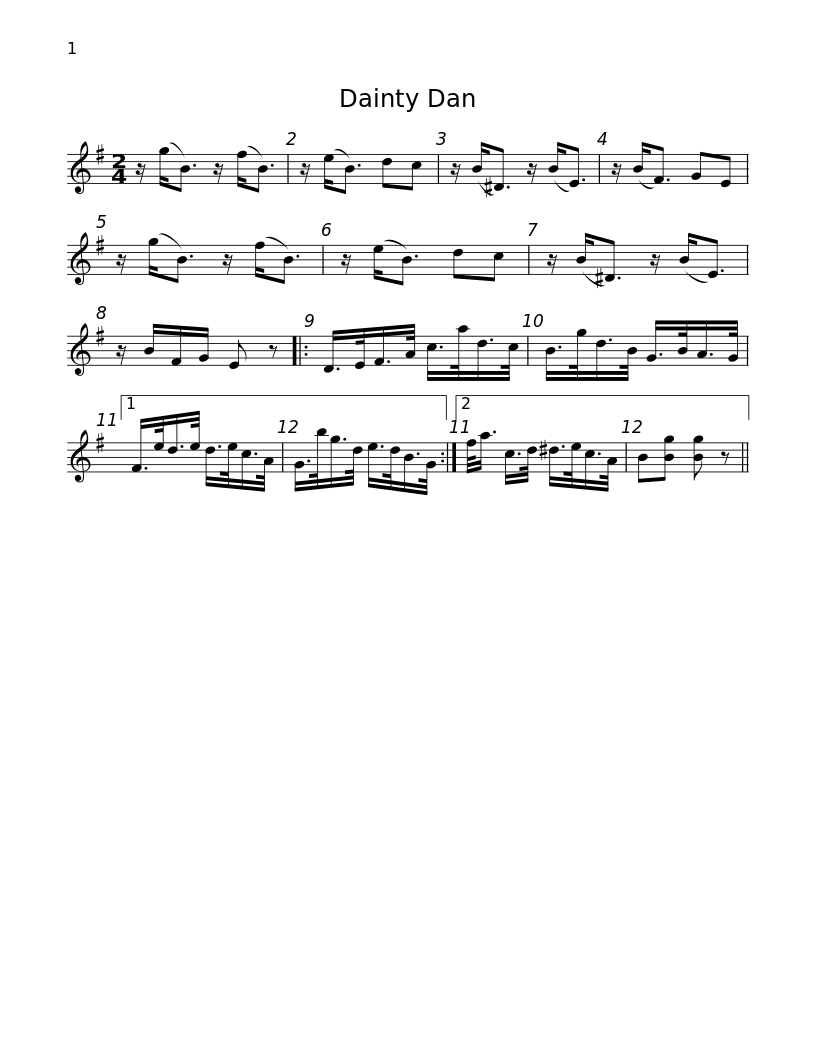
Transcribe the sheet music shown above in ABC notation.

X:1
L:1/8
M:2/4
I:linebreak $
K:G
V:1 treble
V:1
 z/ (g<B) z/ (f<B) | z/ (e<B) dc | z/ (B<^D) z/ (B<E) | z/ (B<F) GE | z/ (g<B) z/ (f<B) | %5
 z/ (e<B) dc | z/ (B<^D) z/ (B<E) |$ z/ B/F/G/ E z |: D/>E/F/>A/ c/>a/d/>c/ | B/>g/d/>B/ G/>B/A/>G/ |1 %10
 F/>e/d/>e/ d/>e/c/>A/ | G/>b/g/>d/ e/>d/B/>G/ :|2$ f/<a/ c/>d/ ^d/>e/c/>A/ | B[Bg] [Bg] z || %14
